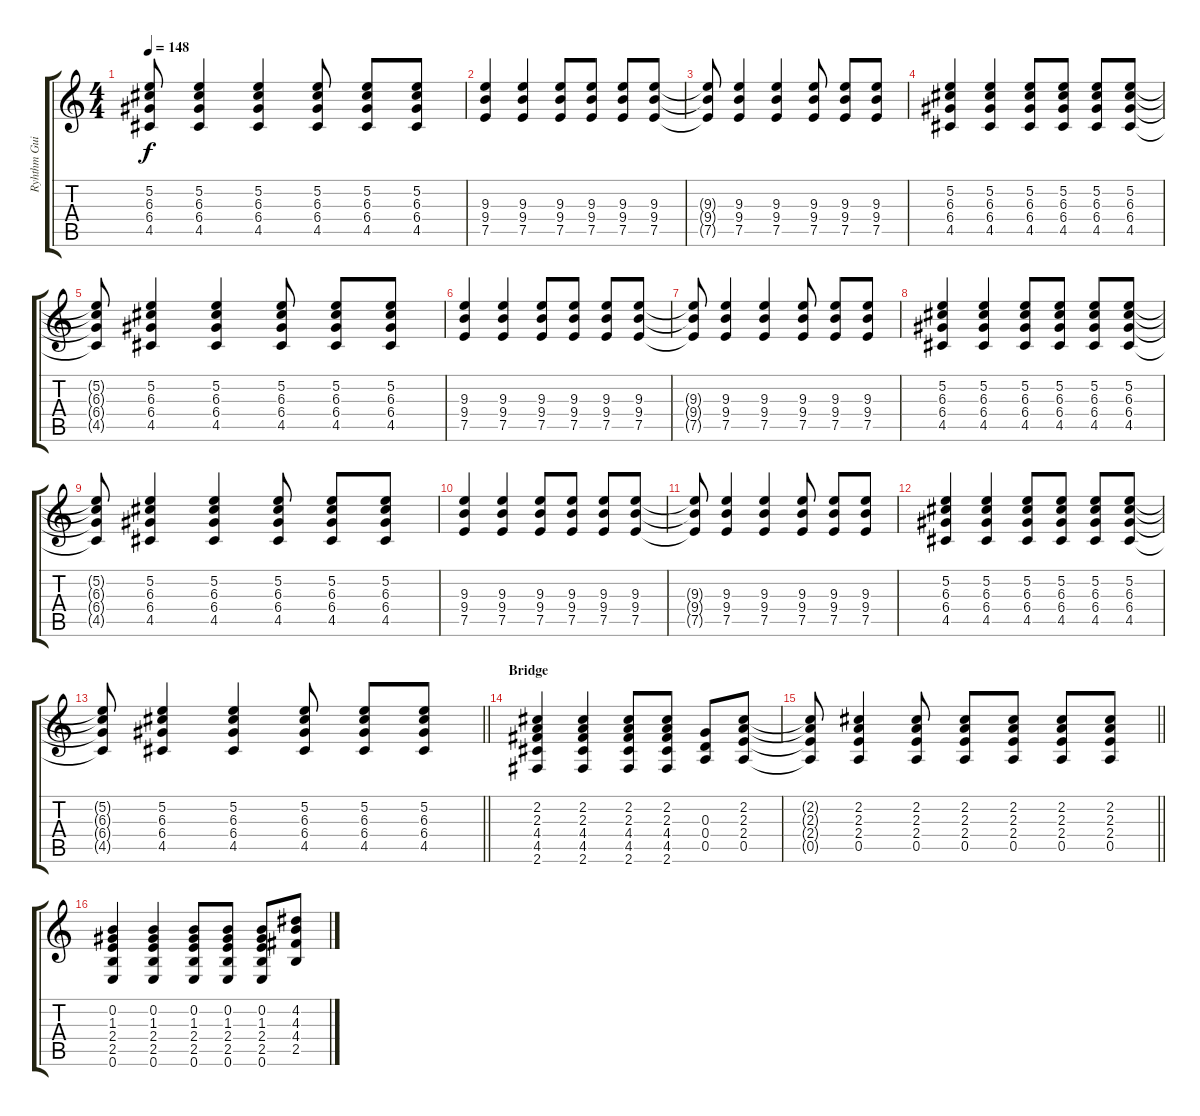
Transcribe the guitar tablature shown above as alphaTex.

\track ("Ryhthm Guitar" "Ryhthm Gui") {instrument overdrivenguitar}
\staff {score tabs}
\tuning (E4 B3 G3 D3 A2 E2) {hide}
\ts (4 4)
\tempo 148
\clef g2
\ks c
(5.2{t} 6.3{t} 6.4{t} 4.5{t}).8{dy f} (5.2 6.3 6.4 4.5).4 (5.2 6.3 6.4 4.5).4 (5.2 6.3 6.4 4.5).8 (5.2 6.3 6.4 4.5).8 (5.2 6.3 6.4 4.5).8 |
(9.3 9.4 7.5).4 (9.3 9.4 7.5).4 (9.3 9.4 7.5).8 (9.3 9.4 7.5).8 (9.3 9.4 7.5).8 (9.3 9.4 7.5).8 |
(9.3{t} 9.4{t} 7.5{t}).8 (9.3 9.4 7.5).4 (9.3 9.4 7.5).4 (9.3 9.4 7.5).8 (9.3 9.4 7.5).8 (9.3 9.4 7.5).8 |
(5.2 6.3 6.4 4.5).4 (5.2 6.3 6.4 4.5).4 (5.2 6.3 6.4 4.5).8 (5.2 6.3 6.4 4.5).8 (5.2 6.3 6.4 4.5).8 (5.2 6.3 6.4 4.5).8 |
(5.2{t} 6.3{t} 6.4{t} 4.5{t}).8 (5.2 6.3 6.4 4.5).4 (5.2 6.3 6.4 4.5).4 (5.2 6.3 6.4 4.5).8 (5.2 6.3 6.4 4.5).8 (5.2 6.3 6.4 4.5).8 |
(9.3 9.4 7.5).4 (9.3 9.4 7.5).4 (9.3 9.4 7.5).8 (9.3 9.4 7.5).8 (9.3 9.4 7.5).8 (9.3 9.4 7.5).8 |
(9.3{t} 9.4{t} 7.5{t}).8 (9.3 9.4 7.5).4 (9.3 9.4 7.5).4 (9.3 9.4 7.5).8 (9.3 9.4 7.5).8 (9.3 9.4 7.5).8 |
(5.2 6.3 6.4 4.5).4 (5.2 6.3 6.4 4.5).4 (5.2 6.3 6.4 4.5).8 (5.2 6.3 6.4 4.5).8 (5.2 6.3 6.4 4.5).8 (5.2 6.3 6.4 4.5).8 |
(5.2{t} 6.3{t} 6.4{t} 4.5{t}).8 (5.2 6.3 6.4 4.5).4 (5.2 6.3 6.4 4.5).4 (5.2 6.3 6.4 4.5).8 (5.2 6.3 6.4 4.5).8 (5.2 6.3 6.4 4.5).8 |
(9.3 9.4 7.5).4 (9.3 9.4 7.5).4 (9.3 9.4 7.5).8 (9.3 9.4 7.5).8 (9.3 9.4 7.5).8 (9.3 9.4 7.5).8 |
(9.3{t} 9.4{t} 7.5{t}).8 (9.3 9.4 7.5).4 (9.3 9.4 7.5).4 (9.3 9.4 7.5).8 (9.3 9.4 7.5).8 (9.3 9.4 7.5).8 |
(5.2 6.3 6.4 4.5).4 (5.2 6.3 6.4 4.5).4 (5.2 6.3 6.4 4.5).8 (5.2 6.3 6.4 4.5).8 (5.2 6.3 6.4 4.5).8 (5.2 6.3 6.4 4.5).8 |
\barLineRight lightlight
(5.2{t} 6.3{t} 6.4{t} 4.5{t}).8 (5.2 6.3 6.4 4.5).4 (5.2 6.3 6.4 4.5).4 (5.2 6.3 6.4 4.5).8 (5.2 6.3 6.4 4.5).8 (5.2 6.3 6.4 4.5).8 |
\section ("" "Bridge")
(2.2 2.3 4.4 4.5 2.6).4 (2.2 2.3 4.4 4.5 2.6).4 (2.2 2.3 4.4 4.5 2.6).8 (2.2 2.3 4.4 4.5 2.6).8 (0.3 0.4 0.5).8 (2.2 2.3 2.4 0.5).8 |
\barLineRight lightlight
(2.2{t} 2.3{t} 2.4{t} 0.5{t}).8 (2.2 2.3 2.4 0.5).4 (2.2 2.3 2.4 0.5).8 (2.2 2.3 2.4 0.5).8 (2.2 2.3 2.4 0.5).8 (2.2 2.3 2.4 0.5).8 (2.2 2.3 2.4 0.5).8 |
(0.2 1.3 2.4 2.5 0.6).4 (0.2 1.3 2.4 2.5 0.6).4 (0.2 1.3 2.4 2.5 0.6).8 (0.2 1.3 2.4 2.5 0.6).8 (0.2 1.3 2.4 2.5 0.6).8 (4.2 4.3 4.4 2.5).8
